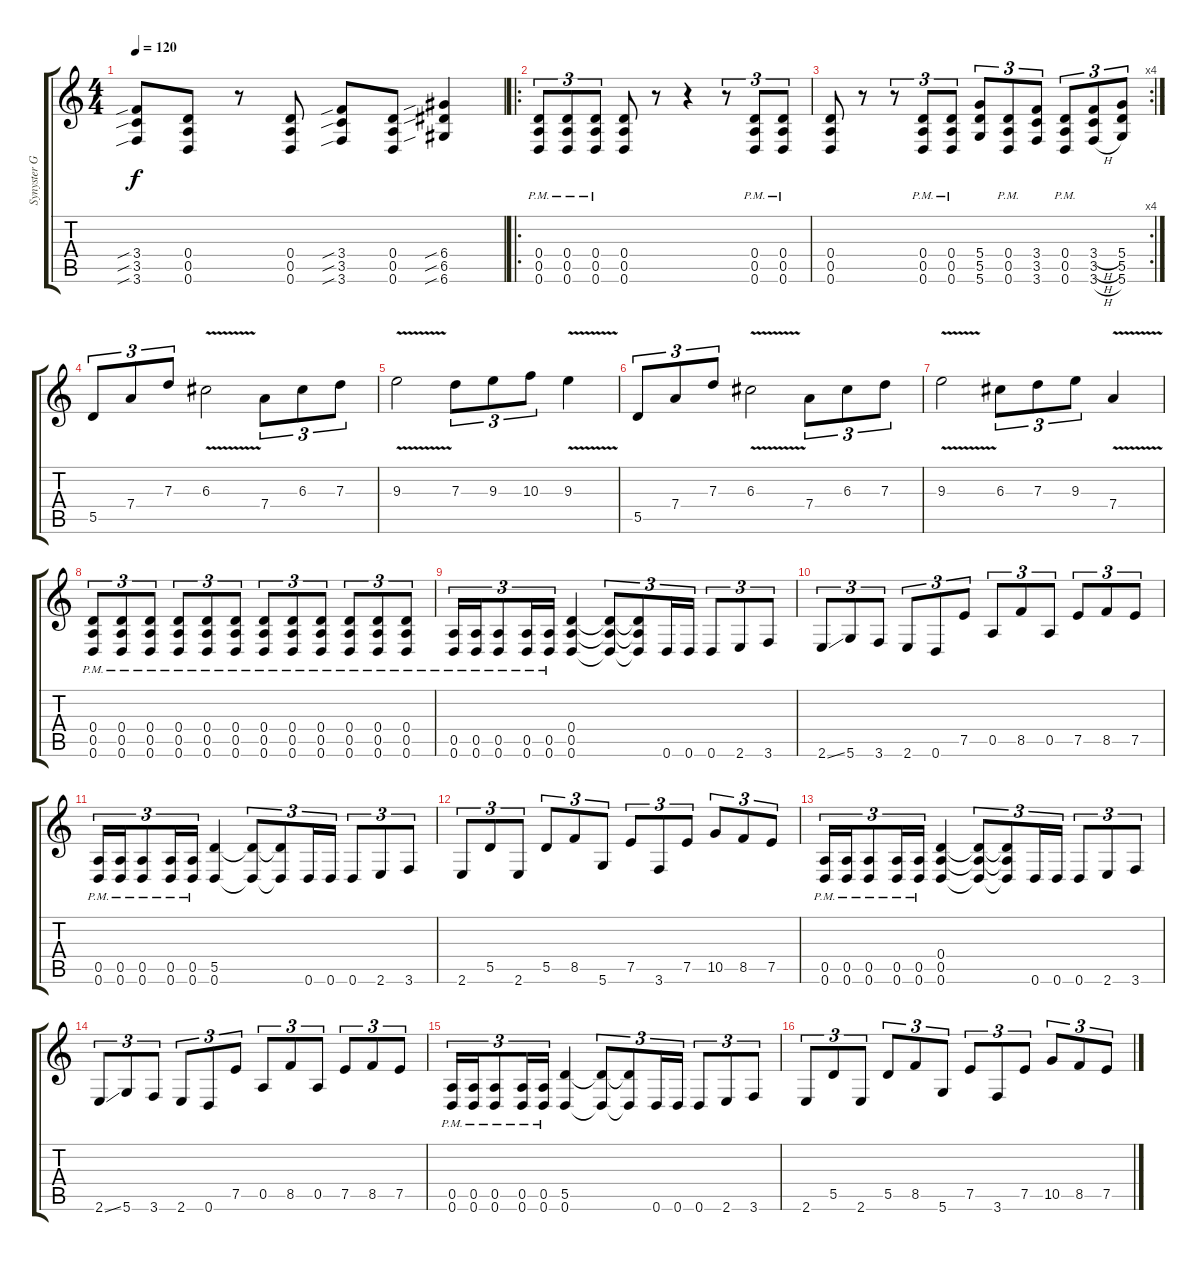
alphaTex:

\track ("Synyster Gates" "Synyster G") {instrument distortionguitar}
\staff {score tabs}
\tuning (E4 B3 G3 D3 A2 D2) {hide}
\ts (4 4)
\tempo 120
\clef g2
\ks c
(3.4{sib} 3.5{sib} 3.6{sib}).8{dy f} (0.4 0.5 0.6).8 r.8 (0.4 0.5 0.6).8 (3.4{sib} 3.5{sib} 3.6{sib}).8 (0.4 0.5 0.6).8 (6.4{sib} 6.5{sib} 6.6{sib}).4 |
\ro
(0.4{pm} 0.5{pm} 0.6{pm}).8{tu (3 2)} (0.4{pm} 0.5{pm} 0.6{pm}).8{tu (3 2)} (0.4{pm} 0.5{pm} 0.6{pm}).8{tu (3 2)} (0.4 0.5 0.6).8 r.8 r.4 r.8{tu (3 2)} (0.4{pm} 0.5{pm} 0.6{pm}).8{tu (3 2)} (0.4{pm} 0.5{pm} 0.6{pm}).8{tu (3 2)} |
\rc 4
(0.4 0.5 0.6).8 r.8 r.8{tu (3 2)} (0.4{pm} 0.5{pm} 0.6{pm}).8{tu (3 2)} (0.4{pm} 0.5{pm} 0.6{pm}).8{tu (3 2)} (5.4 5.5 5.6).8{tu (3 2)} (0.4{pm} 0.5{pm} 0.6{pm}).8{tu (3 2)} (3.4 3.5 3.6).8{tu (3 2)} (0.4{pm} 0.5{pm} 0.6{pm}).8{tu (3 2)} (3.4{h} 3.5{h} 3.6{h}).8{tu (3 2)} (5.4 5.5 5.6).8{tu (3 2)} |
5.5.8{tu (3 2)} 7.4.8{tu (3 2)} 7.3.8{tu (3 2)} 6.3{v}.2 7.4.8{tu (3 2)} 6.3.8{tu (3 2)} 7.3.8{tu (3 2)} |
9.3{v}.2 7.3.8{tu (3 2)} 9.3.8{tu (3 2)} 10.3.8{tu (3 2)} 9.3{v}.4 |
5.5.8{tu (3 2)} 7.4.8{tu (3 2)} 7.3.8{tu (3 2)} 6.3{v}.2 7.4.8{tu (3 2)} 6.3.8{tu (3 2)} 7.3.8{tu (3 2)} |
9.3{v}.2 6.3.8{tu (3 2)} 7.3.8{tu (3 2)} 9.3.8{tu (3 2)} 7.4{v}.4 |
(0.4{pm} 0.5{pm} 0.6{pm}).8{tu (3 2)} (0.4{pm} 0.5{pm} 0.6{pm}).8{tu (3 2)} (0.4{pm} 0.5{pm} 0.6{pm}).8{tu (3 2)} (0.4{pm} 0.5{pm} 0.6{pm}).8{tu (3 2)} (0.4{pm} 0.5{pm} 0.6{pm}).8{tu (3 2)} (0.4{pm} 0.5{pm} 0.6{pm}).8{tu (3 2)} (0.4{pm} 0.5{pm} 0.6{pm}).8{tu (3 2)} (0.4{pm} 0.5{pm} 0.6{pm}).8{tu (3 2)} (0.4{pm} 0.5{pm} 0.6{pm}).8{tu (3 2)} (0.4{pm} 0.5{pm} 0.6{pm}).8{tu (3 2)} (0.4{pm} 0.5{pm} 0.6{pm}).8{tu (3 2)} (0.4{pm} 0.5{pm} 0.6{pm}).8{tu (3 2)} |
(0.5{pm} 0.6{pm}).16{tu (3 2)} (0.5{pm} 0.6{pm}).16{tu (3 2)} (0.5{pm} 0.6{pm}).8{tu (3 2)} (0.5{pm} 0.6{pm}).16{tu (3 2)} (0.5{pm} 0.6{pm}).16{tu (3 2)} (0.4 0.5 0.6).4 (0.4{t} 0.5{t} 0.6{t}).8{tu (3 2)} (0.4{t} 0.5{t} 0.6{t}).8{tu (3 2)} 0.6.16{tu (3 2)} 0.6.16{tu (3 2)} 0.6.8{tu (3 2)} 2.6.8{tu (3 2)} 3.6.8{tu (3 2)} |
2.6{ss}.8{tu (3 2)} 5.6.8{tu (3 2)} 3.6.8{tu (3 2)} 2.6.8{tu (3 2)} 0.6.8{tu (3 2)} 7.5.8{tu (3 2)} 0.5.8{tu (3 2)} 8.5.8{tu (3 2)} 0.5.8{tu (3 2)} 7.5.8{tu (3 2)} 8.5.8{tu (3 2)} 7.5.8{tu (3 2)} |
(0.5{pm} 0.6{pm}).16{tu (3 2)} (0.5{pm} 0.6{pm}).16{tu (3 2)} (0.5{pm} 0.6{pm}).8{tu (3 2)} (0.5{pm} 0.6{pm}).16{tu (3 2)} (0.5{pm} 0.6{pm}).16{tu (3 2)} (5.5 0.6).4 (5.5{t} 0.6{t}).8{tu (3 2)} (5.5{t} 0.6{t}).8{tu (3 2)} 0.6.16{tu (3 2)} 0.6.16{tu (3 2)} 0.6.8{tu (3 2)} 2.6.8{tu (3 2)} 3.6.8{tu (3 2)} |
2.6.8{tu (3 2)} 5.5.8{tu (3 2)} 2.6.8{tu (3 2)} 5.5.8{tu (3 2)} 8.5.8{tu (3 2)} 5.6.8{tu (3 2)} 7.5.8{tu (3 2)} 3.6.8{tu (3 2)} 7.5.8{tu (3 2)} 10.5.8{tu (3 2)} 8.5.8{tu (3 2)} 7.5.8{tu (3 2)} |
(0.5{pm} 0.6{pm}).16{tu (3 2)} (0.5{pm} 0.6{pm}).16{tu (3 2)} (0.5{pm} 0.6{pm}).8{tu (3 2)} (0.5{pm} 0.6{pm}).16{tu (3 2)} (0.5{pm} 0.6{pm}).16{tu (3 2)} (0.4 0.5 0.6).4 (0.4{t} 0.5{t} 0.6{t}).8{tu (3 2)} (0.4{t} 0.5{t} 0.6{t}).8{tu (3 2)} 0.6.16{tu (3 2)} 0.6.16{tu (3 2)} 0.6.8{tu (3 2)} 2.6.8{tu (3 2)} 3.6.8{tu (3 2)} |
2.6{ss}.8{tu (3 2)} 5.6.8{tu (3 2)} 3.6.8{tu (3 2)} 2.6.8{tu (3 2)} 0.6.8{tu (3 2)} 7.5.8{tu (3 2)} 0.5.8{tu (3 2)} 8.5.8{tu (3 2)} 0.5.8{tu (3 2)} 7.5.8{tu (3 2)} 8.5.8{tu (3 2)} 7.5.8{tu (3 2)} |
(0.5{pm} 0.6{pm}).16{tu (3 2)} (0.5{pm} 0.6{pm}).16{tu (3 2)} (0.5{pm} 0.6{pm}).8{tu (3 2)} (0.5{pm} 0.6{pm}).16{tu (3 2)} (0.5{pm} 0.6{pm}).16{tu (3 2)} (5.5 0.6).4 (5.5{t} 0.6{t}).8{tu (3 2)} (5.5{t} 0.6{t}).8{tu (3 2)} 0.6.16{tu (3 2)} 0.6.16{tu (3 2)} 0.6.8{tu (3 2)} 2.6.8{tu (3 2)} 3.6.8{tu (3 2)} |
2.6.8{tu (3 2)} 5.5.8{tu (3 2)} 2.6.8{tu (3 2)} 5.5.8{tu (3 2)} 8.5.8{tu (3 2)} 5.6.8{tu (3 2)} 7.5.8{tu (3 2)} 3.6.8{tu (3 2)} 7.5.8{tu (3 2)} 10.5.8{tu (3 2)} 8.5.8{tu (3 2)} 7.5.8{tu (3 2)}
